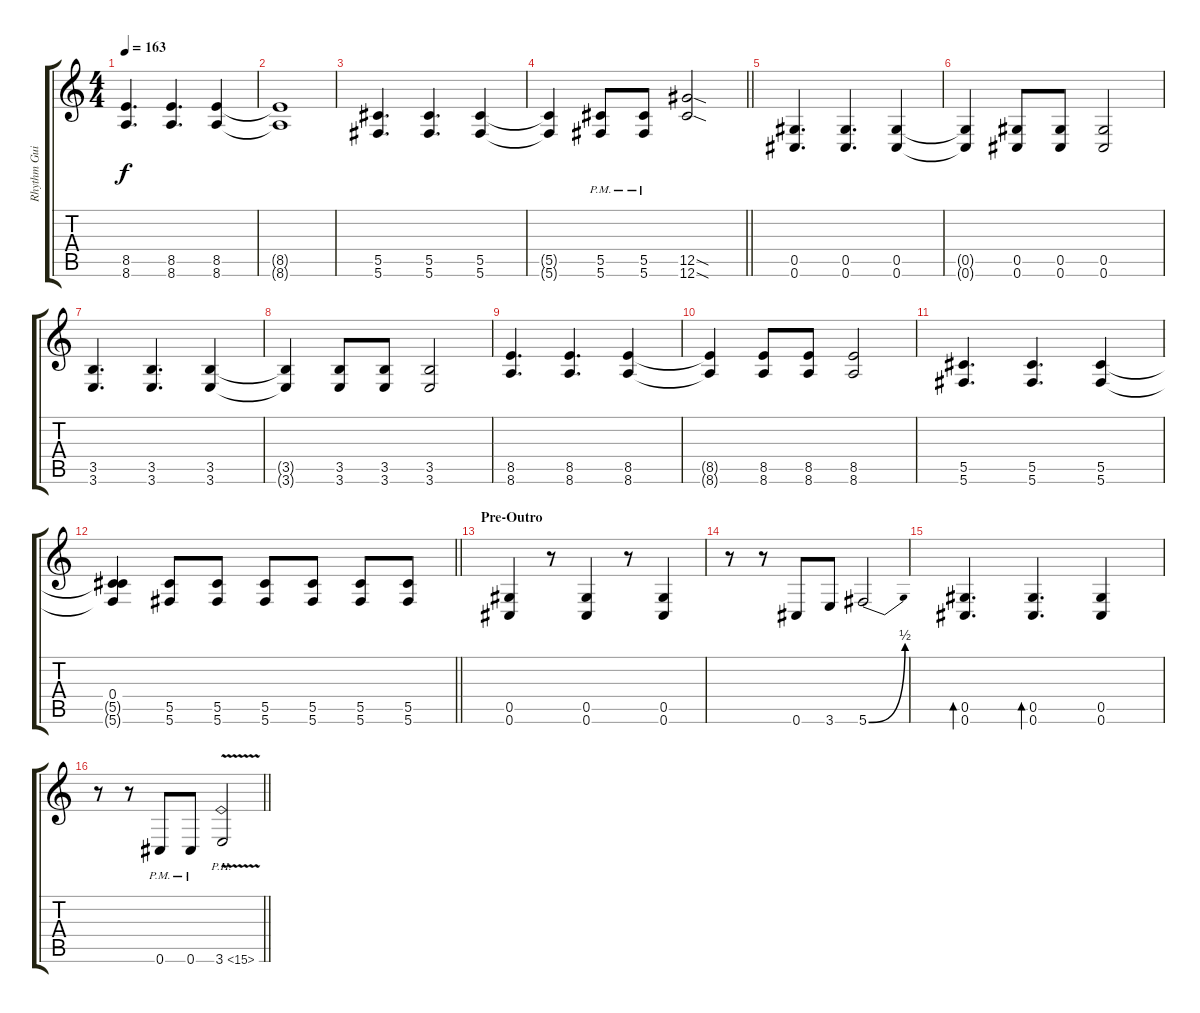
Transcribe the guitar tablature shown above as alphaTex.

\track ("Rhythm Guitar" "Rhythm Gui") {instrument distortionguitar}
\staff {score tabs}
\tuning (Eb4 Bb3 Gb3 Db3 Ab2 Db2) {hide}
\ts (4 4)
\tempo 163
\clef g2
\ks c
(8.5 8.6).4{d dy f} (8.5 8.6).4{d} (8.5 8.6).4 |
(8.5{t} 8.6{t}).1 |
(5.5 5.6).4{d} (5.5 5.6).4{d} (5.5 5.6).4 |
\barLineRight lightlight
(5.5{t} 5.6{t}).4 (5.5 5.6{pm}).8 (5.5 5.6{pm}).8 (12.5{sod} 12.6{sod}).2 |
(0.5 0.6).4{d} (0.5 0.6).4{d} (0.5 0.6).4 |
(0.5{t} 0.6{t}).4 (0.5 0.6).8 (0.5 0.6).8 (0.5 0.6).2 |
(3.5 3.6).4{d} (3.5 3.6).4{d} (3.5 3.6).4 |
(3.5{t} 3.6{t}).4 (3.5 3.6).8 (3.5 3.6).8 (3.5 3.6).2 |
(8.5 8.6).4{d} (8.5 8.6).4{d} (8.5 8.6).4 |
(8.5{t} 8.6{t}).4 (8.5 8.6).8 (8.5 8.6).8 (8.5 8.6).2 |
(5.5 5.6).4{d} (5.5 5.6).4{d} (5.5 5.6).4 |
\barLineRight lightlight
(0.4 5.5{t} 5.6{t}).4 (5.5 5.6).8 (5.5 5.6).8 (5.5 5.6).8 (5.5 5.6).8 (5.5 5.6).8 (5.5 5.6).8 |
\section ("" "Pre-Outro")
(0.5 0.6).4 r.8 (0.5 0.6).4 r.8 (0.5 0.6).4 |
r.8 r.8 0.6.8 3.6.8 5.6{be (bend 0 0 60 2)}.2 |
(0.5 0.6).4{d bd 480} (0.5 0.6).4{d bd 240} (0.5 0.6).4 |
\barLineRight lightlight
r.8 r.8 0.6{pm}.8 0.6{pm}.8 3.6{ph 12 v}.2
